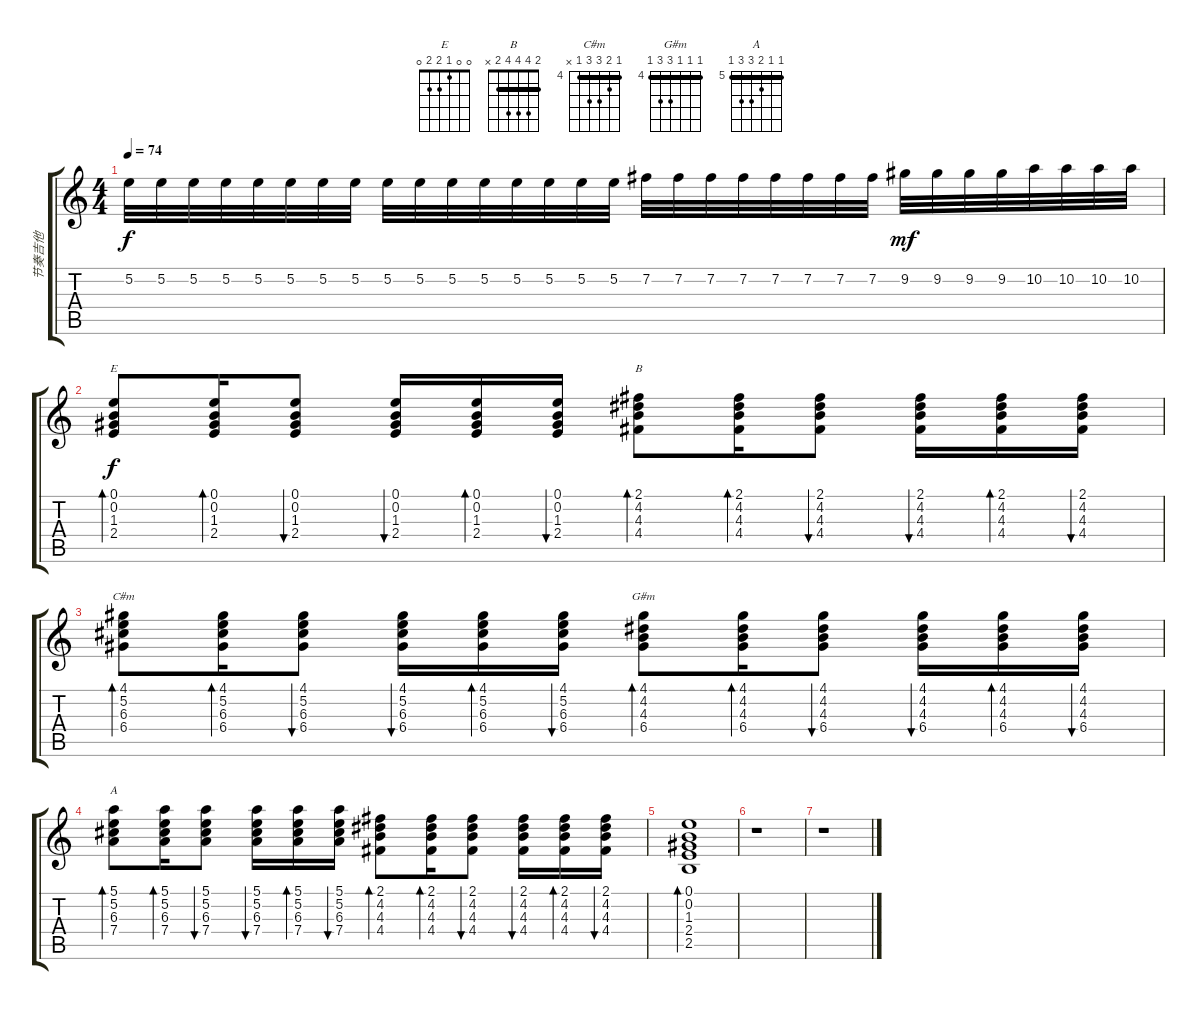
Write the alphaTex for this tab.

\track ("节奏吉他" "节奏吉他") {instrument acousticguitarsteel}
\staff {score tabs}
\tuning (E4 B3 G3 D3 A2 E2) {hide}
\chord ("E" 0 0 1 2 2 0)
\chord ("B" 2 4 4 4 2 x) {barre 2}
\chord ("C#m" 4 5 6 6 4 x) {firstfret 4 barre 4}
\chord ("G#m" 4 4 4 6 6 4) {firstfret 4 barre 4}
\chord ("A" 5 5 6 7 7 5) {firstfret 5 barre 5}
\ts (4 4)
\tempo 74
\clef g2
\ks c
5.2.32{dy f volume 7} 5.2.32 5.2.32 5.2.32 5.2.32 5.2.32 5.2.32 5.2.32 5.2.32 5.2.32 5.2.32 5.2.32 5.2.32 5.2.32 5.2.32 5.2.32 7.2.32 7.2.32 7.2.32 7.2.32 7.2.32 7.2.32 7.2.32 7.2.32 9.2.32{dy mf} 9.2.32 9.2.32 9.2.32 10.2.32 10.2.32 10.2.32 10.2.32 |
(0.1 0.2 1.3 2.4).8{bd 60 ch "E" dy f} (0.1 0.2 1.3 2.4).16{bd 60} (0.1 0.2 1.3 2.4).8{bu 60} (0.1 0.2 1.3 2.4).16{bu 60} (0.1 0.2 1.3 2.4).16{bd 60} (0.1 0.2 1.3 2.4).16{bu 60} (2.1 4.2 4.3 4.4).8{bd 60 ch "B"} (2.1 4.2 4.3 4.4).16{bd 60} (2.1 4.2 4.3 4.4).8{bu 60} (2.1 4.2 4.3 4.4).16{bu 60} (2.1 4.2 4.3 4.4).16{bd 60} (2.1 4.2 4.3 4.4).16{bu 60} |
(4.1 5.2 6.3 6.4).8{bd 60 ch "C#m" volume 6} (4.1 5.2 6.3 6.4).16{bd 60} (4.1 5.2 6.3 6.4).8{bu 60} (4.1 5.2 6.3 6.4).16{bu 60} (4.1 5.2 6.3 6.4).16{bd 60} (4.1 5.2 6.3 6.4).16{bu 60} (4.1 4.2 4.3 6.4).8{bd 60 ch "G#m"} (4.1 4.2 4.3 6.4).16{bd 60} (4.1 4.2 4.3 6.4).8{bu 60} (4.1 4.2 4.3 6.4).16{bu 60} (4.1 4.2 4.3 6.4).16{bd 60} (4.1 4.2 4.3 6.4).16{bu 60} |
(5.1 5.2 6.3 7.4).8{bd 60 ch "A" volume 5} (5.1 5.2 6.3 7.4).16{bd 60} (5.1 5.2 6.3 7.4).8{bu 60} (5.1 5.2 6.3 7.4).16{bu 60} (5.1 5.2 6.3 7.4).16{bd 60} (5.1 5.2 6.3 7.4).16{bu 60} (2.1 4.2 4.3 4.4).8{bd 60} (2.1 4.2 4.3 4.4).16{bd 60} (2.1 4.2 4.3 4.4).8{bu 60} (2.1 4.2 4.3 4.4).16{bu 60} (2.1 4.2 4.3 4.4).16{bd 60} (2.1 4.2 4.3 4.4).16{bu 60} |
(0.1 0.2 1.3 2.4 2.5).1{bd 120 volume 4} |
r.1 |
r.1
